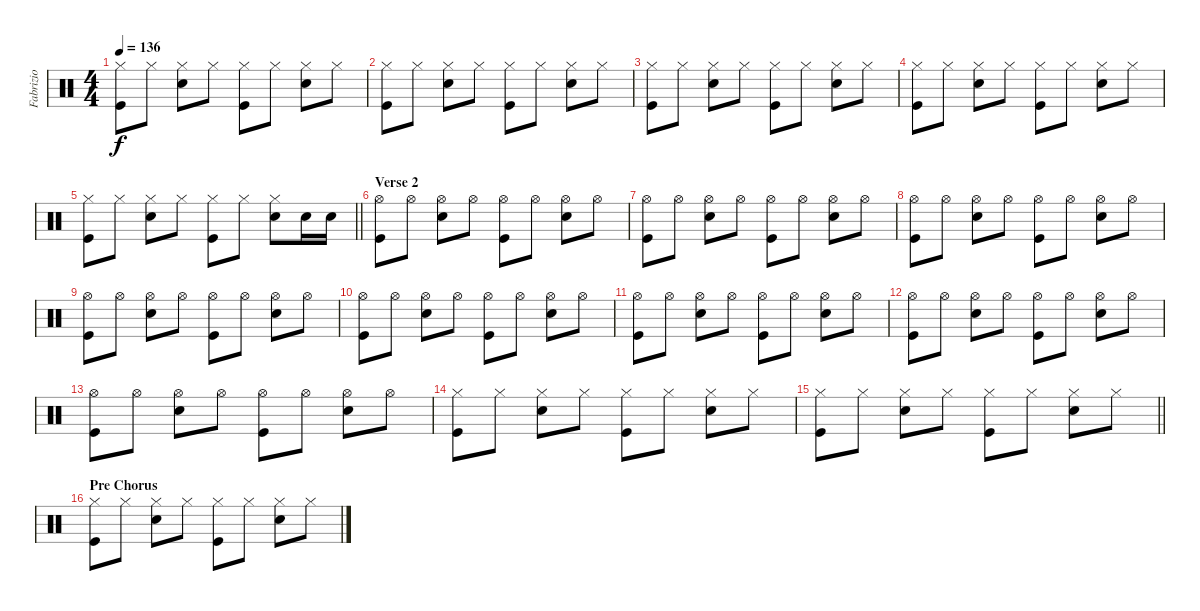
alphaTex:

\track ("Fabrizio" "Fabrizio") {instrument percussion}
\staff {score}
\articulation defaults
\ts (4 4)
\tempo 136
\clef neutral
\ks c
("Hi-Hat (closed)" "Kick (hit)").8{dy f} "Hi-Hat (closed)".8 ("Hi-Hat (closed)" "Snare (hit) 2").8 "Hi-Hat (closed)".8 ("Hi-Hat (closed)" "Kick (hit)").8 "Hi-Hat (closed)".8 ("Hi-Hat (closed)" "Snare (hit) 2").8 "Hi-Hat (closed)".8 |
("Hi-Hat (closed)" "Kick (hit)").8 "Hi-Hat (closed)".8 ("Hi-Hat (closed)" "Snare (hit) 2").8 "Hi-Hat (closed)".8 ("Hi-Hat (closed)" "Kick (hit)").8 "Hi-Hat (closed)".8 ("Hi-Hat (closed)" "Snare (hit) 2").8 "Hi-Hat (closed)".8 |
("Hi-Hat (closed)" "Kick (hit)").8 "Hi-Hat (closed)".8 ("Hi-Hat (closed)" "Snare (hit) 2").8 "Hi-Hat (closed)".8 ("Hi-Hat (closed)" "Kick (hit)").8 "Hi-Hat (closed)".8 ("Hi-Hat (closed)" "Snare (hit) 2").8 "Hi-Hat (closed)".8 |
("Hi-Hat (closed)" "Kick (hit)").8 "Hi-Hat (closed)".8 ("Hi-Hat (closed)" "Snare (hit) 2").8 "Hi-Hat (closed)".8 ("Hi-Hat (closed)" "Kick (hit)").8 "Hi-Hat (closed)".8 ("Hi-Hat (closed)" "Snare (hit) 2").8 "Hi-Hat (closed)".8 |
\barLineRight lightlight
("Hi-Hat (closed)" "Kick (hit)").8 "Hi-Hat (closed)".8 ("Hi-Hat (closed)" "Snare (hit) 2").8 "Hi-Hat (closed)".8 ("Hi-Hat (closed)" "Kick (hit)").8 "Hi-Hat (closed)".8 ("Hi-Hat (closed)" "Snare (hit) 2").8 "Snare (hit) 2".16 "Snare (hit) 2".16 |
\section ("" "Verse 2")
("Hi-Hat (open)" "Kick (hit)").8 "Hi-Hat (open)".8 ("Hi-Hat (open)" "Snare (hit) 2").8 "Hi-Hat (open)".8 ("Hi-Hat (open)" "Kick (hit)").8 "Hi-Hat (open)".8 ("Hi-Hat (open)" "Snare (hit) 2").8 "Hi-Hat (open)".8 |
("Hi-Hat (open)" "Kick (hit)").8 "Hi-Hat (open)".8 ("Hi-Hat (open)" "Snare (hit) 2").8 "Hi-Hat (open)".8 ("Hi-Hat (open)" "Kick (hit)").8 "Hi-Hat (open)".8 ("Hi-Hat (open)" "Snare (hit) 2").8 "Hi-Hat (open)".8 |
("Hi-Hat (open)" "Kick (hit)").8 "Hi-Hat (open)".8 ("Hi-Hat (open)" "Snare (hit) 2").8 "Hi-Hat (open)".8 ("Hi-Hat (open)" "Kick (hit)").8 "Hi-Hat (open)".8 ("Hi-Hat (open)" "Snare (hit) 2").8 "Hi-Hat (open)".8 |
("Hi-Hat (open)" "Kick (hit)").8 "Hi-Hat (open)".8 ("Hi-Hat (open)" "Snare (hit) 2").8 "Hi-Hat (open)".8 ("Hi-Hat (open)" "Kick (hit)").8 "Hi-Hat (open)".8 ("Hi-Hat (open)" "Snare (hit) 2").8 "Hi-Hat (open)".8 |
("Hi-Hat (open)" "Kick (hit)").8 "Hi-Hat (open)".8 ("Hi-Hat (open)" "Snare (hit) 2").8 "Hi-Hat (open)".8 ("Hi-Hat (open)" "Kick (hit)").8 "Hi-Hat (open)".8 ("Hi-Hat (open)" "Snare (hit) 2").8 "Hi-Hat (open)".8 |
("Hi-Hat (open)" "Kick (hit)").8 "Hi-Hat (open)".8 ("Hi-Hat (open)" "Snare (hit) 2").8 "Hi-Hat (open)".8 ("Hi-Hat (open)" "Kick (hit)").8 "Hi-Hat (open)".8 ("Hi-Hat (open)" "Snare (hit) 2").8 "Hi-Hat (open)".8 |
("Hi-Hat (open)" "Kick (hit)").8 "Hi-Hat (open)".8 ("Hi-Hat (open)" "Snare (hit) 2").8 "Hi-Hat (open)".8 ("Hi-Hat (open)" "Kick (hit)").8 "Hi-Hat (open)".8 ("Hi-Hat (open)" "Snare (hit) 2").8 "Hi-Hat (open)".8 |
("Hi-Hat (open)" "Kick (hit)").8 "Hi-Hat (open)".8 ("Hi-Hat (open)" "Snare (hit) 2").8 "Hi-Hat (open)".8 ("Hi-Hat (open)" "Kick (hit)").8 "Hi-Hat (open)".8 ("Hi-Hat (open)" "Snare (hit) 2").8 "Hi-Hat (open)".8 |
("Hi-Hat (closed)" "Kick (hit)").8 "Hi-Hat (closed)".8 ("Hi-Hat (closed)" "Snare (hit) 2").8 "Hi-Hat (closed)".8 ("Hi-Hat (closed)" "Kick (hit)").8 "Hi-Hat (closed)".8 ("Hi-Hat (closed)" "Snare (hit) 2").8 "Hi-Hat (closed)".8 |
\barLineRight lightlight
("Hi-Hat (closed)" "Kick (hit)").8 "Hi-Hat (closed)".8 ("Hi-Hat (closed)" "Snare (hit) 2").8 "Hi-Hat (closed)".8 ("Hi-Hat (closed)" "Kick (hit)").8 "Hi-Hat (closed)".8 ("Hi-Hat (closed)" "Snare (hit) 2").8 "Hi-Hat (closed)".8 |
\section ("" "Pre Chorus")
("Hi-Hat (closed)" "Kick (hit)").8 "Hi-Hat (closed)".8 ("Hi-Hat (closed)" "Snare (hit) 2").8 "Hi-Hat (closed)".8 ("Hi-Hat (closed)" "Kick (hit)").8 "Hi-Hat (closed)".8 ("Hi-Hat (closed)" "Snare (hit) 2").8 "Hi-Hat (closed)".8
